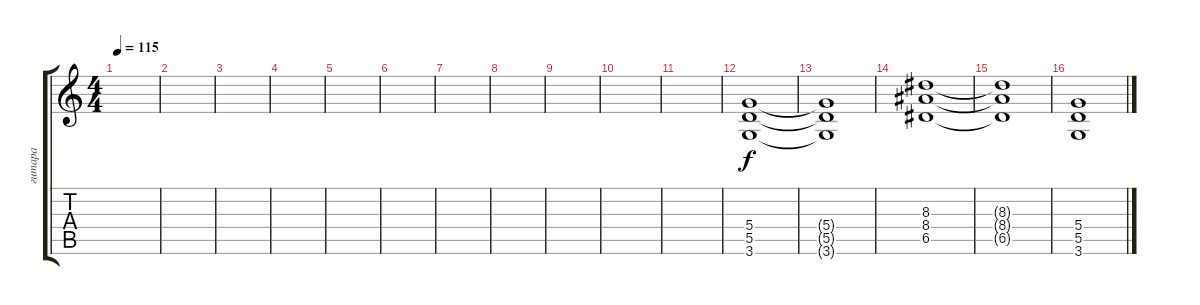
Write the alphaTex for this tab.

\track ("гитара" "гитара") {instrument distortionguitar}
\staff {score tabs}
\tuning (E4 B3 G3 D3 A2 E2) {hide}
\ts (4 4)
\tempo 115
\clef g2
\ks c
|
|
|
|
|
|
|
|
|
|
|
(5.4 5.5 3.6).1 |
(5.4{t} 5.5{t} 3.6{t}).1 |
(8.3 8.4 6.5).1 |
(8.3{t} 8.4{t} 6.5{t}).1 |
(5.4 5.5 3.6).1
